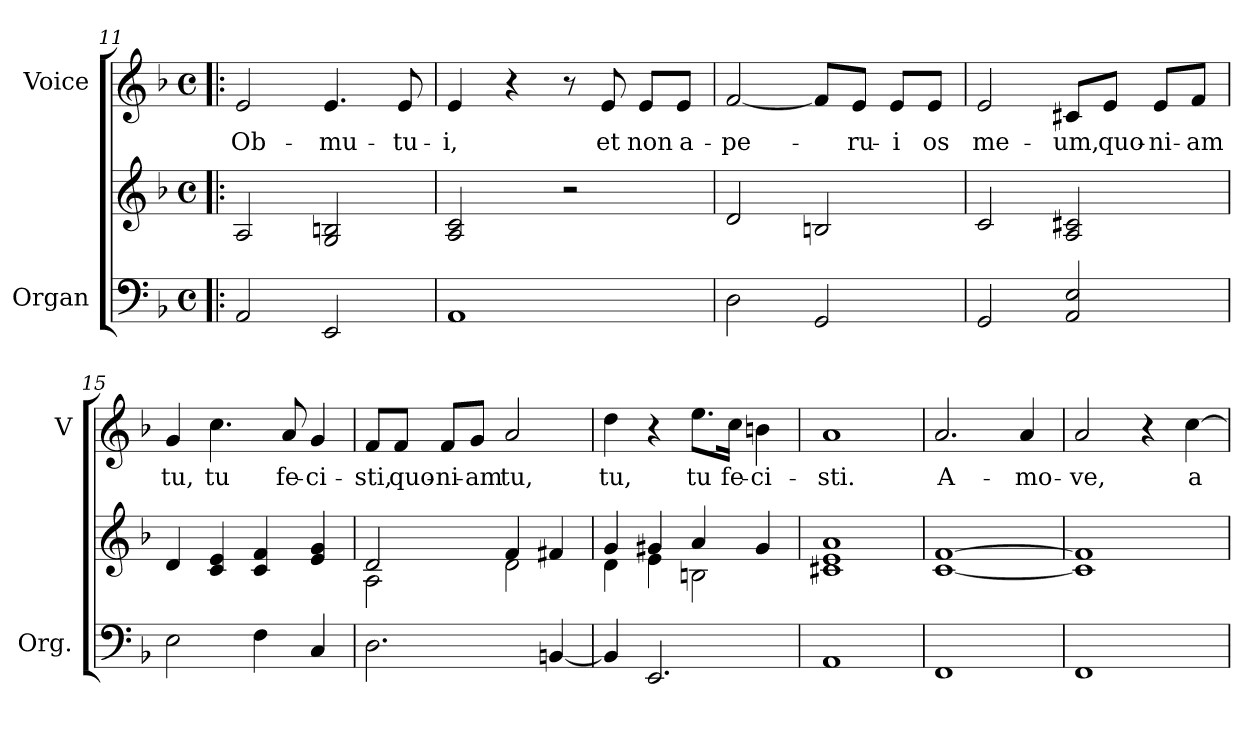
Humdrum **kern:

**kern	**kern	**kern	**text
*part2	*part2	*part1	*part1
*staff3	*staff2	*staff1	*staff1
*I"Organ	*	*I"Voice	*
*I'Org.	*	*I'V	*
!!LO:LB:g=z
*clefF4	*clefG2	*clefG2	*
*k[b-]	*k[b-]	*k[b-]	*
*F:	*F:	*F:	*
*M4/4	*M4/4	*M4/4	*
*met(c)	*met(c)	*met(c)	*
=11!|:	=11!|:	=11!|:	=11!|:
!	!	!	!LO:LY:b
2AA/	2A/	2e/	Ob-
!	!	!	!LO:LY:b
2EE/	2G/ 2Bn/	4.e/	-mu-
!	!	!	!LO:LY:b
.	.	8e/	-tu-
=12	=12	=12	=12
!	!	!	!LO:LY:b
1AA	2A/ 2c/	4e/	-i,
.	.	4r	.
.	2r	8r	.
!	!	!	!LO:LY:b
.	.	8e/	et
!	!	!	!LO:LY:b
.	.	8e/L	non
!	!	!	!LO:LY:b
.	.	8e/J	a-
=13	=13	=13	=13
!	!	!	!LO:LY:b
2D\	2d/	[2f/	-pe-
2GG/	2Bn/	8f/L]	.
!	!	!	!LO:LY:b
.	.	8e/J	-ru-
!	!	!	!LO:LY:b
.	.	8e/L	-i
!	!	!	!LO:LY:b
.	.	8e/J	os
=14	=14	=14	=14
!	!	!	!LO:LY:b
2GG/	2c/	2e/	me-
!	!	!	!LO:LY:b
2AA/ 2E/	2A/ 2c#X/	8c#X/L	-um,
!	!	!	!LO:LY:b
.	.	8e/J	quo-
!	!	!	!LO:LY:b
.	.	8e/L	-ni-
!	!	!	!LO:LY:b
.	.	8f/J	-am
=15	=15	=15	=15
!	!	!	!LO:LY:b
2E\	4d/	4g/	tu,
!	!	!	!LO:LY:b
.	4c/ 4e/	4.cc\	tu
4F\	4c/ 4f/	.	.
!	!	!	!LO:LY:b
.	.	8a/	fe-
!	!	!	!LO:LY:b
4C/	4e/ 4g/	4g/	-ci-
!!LO:PB:g=z
=16	=16	=16	=16
*	*^	*	*
!	!	!	!	!LO:LY:b
2.D\	2d/	2A\	8f/L	-sti,
!	!	!	!	!LO:LY:b
.	.	.	8f/J	quo-
!	!	!	!	!LO:LY:b
.	.	.	8f/L	-ni-
!	!	!	!	!LO:LY:b
.	.	.	8g/J	-am
!	!	!	!	!LO:LY:b
.	4f/	2d\	2a/	tu,
[4BBn/	4f#X/	.	.	.
=17	=17	=17	=17	=17
!	!	!	!	!LO:LY:b
4BB/]	4g/	4d\	4dd\	tu,
2.EE/	4g#X/	4e\	4r	.
!	!	!	!	!LO:LY:b
.	4a/	2Bn\	8.ee\L	tu
!	!	!	!	!LO:LY:b
.	.	.	16cc\Jk	fe-
!	!	!	!	!LO:LY:b
.	4g#/	.	4bn\	-ci-
*	*v	*v	*	*
=18	=18	=18	=18
!	!	!	!LO:LY:b
1AA	1c#X 1e 1a	1a	-sti.
=19	=19	=19	=19
!	!	!	!LO:LY:b
1FF	[1c [1f	2.a/	A-
!	!	!	!LO:LY:b
.	.	4a/	-mo-
=20	=20	=20	=20
!	!	!	!LO:LY:b
1FF	1c] 1f]	2a/	-ve,
.	.	4r	.
!	!	!	!LO:LY:b
.	.	[4cc\	a-
=	=	=	=
*-	*-	*-	*-
